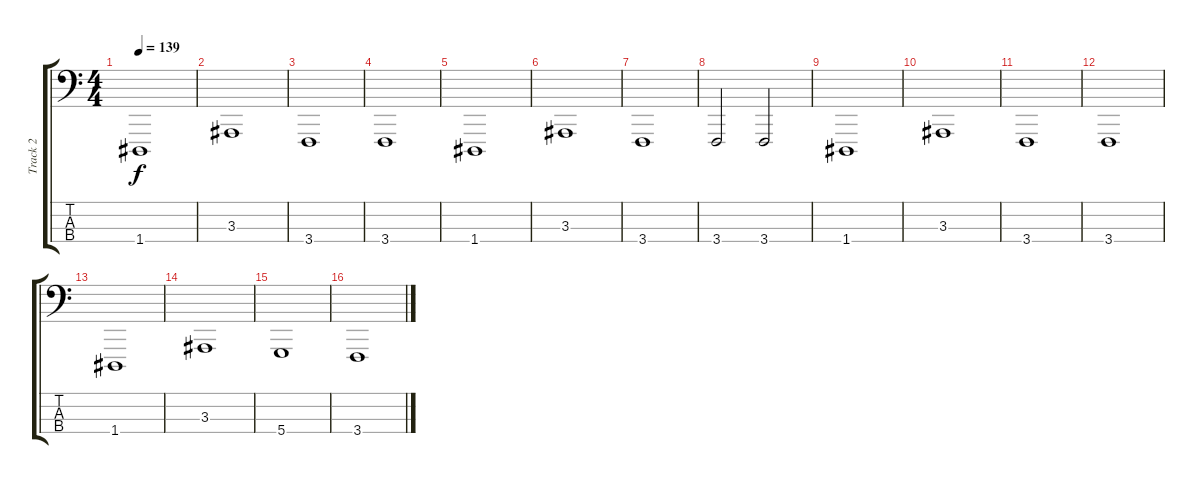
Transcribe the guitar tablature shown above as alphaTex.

\track ("Track 2" "Track 2") {instrument acousticgrandpiano}
\staff {score tabs}
\tuning (F2 C2 G1 D1) {hide}
\ts (4 4)
\tempo 139
\clef f4
\ks c
1.4.1{dy f} |
3.3.1 |
3.4.1 |
3.4.1 |
1.4.1 |
3.3.1 |
3.4.1 |
3.4.2 3.4.2 |
1.4.1 |
3.3.1 |
3.4.1 |
3.4.1 |
1.4.1 |
3.3.1 |
5.4.1 |
3.4.1
